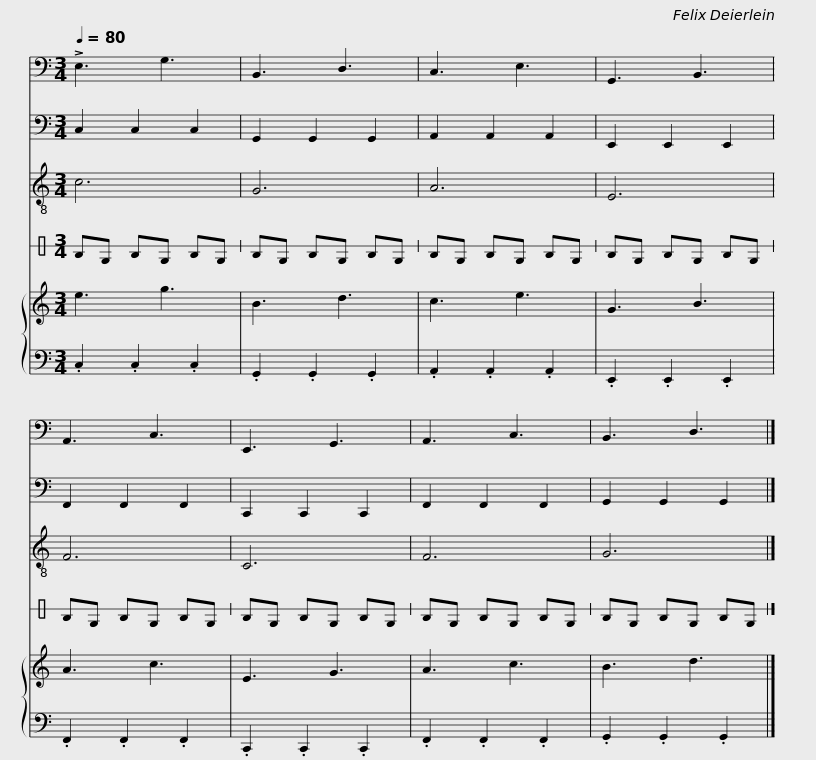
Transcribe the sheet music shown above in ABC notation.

X:1
%%score 1 2 3 4 { 5 | 6 }
L:1/8
Q:1/4=80
M:3/4
I:linebreak $
K:C
V:1 bass
V:2 bass
V:3 treble-8
V:4 perc stafflines=1
K:none
V:5 treble
V:6 bass
V:1
 !>!E,3 G,3 | B,,3 D,3 | C,3 E,3 | G,,3 B,,3 | A,,3 C,3 | %5
 E,,3 G,,3 |$ A,,3 C,3 | B,,3 D,3 |] %8
V:2
 C,2 C,2 C,2 | G,,2 G,,2 G,,2 | A,,2 A,,2 A,,2 | E,,2 E,,2 E,,2 | F,,2 F,,2 F,,2 | %5
 C,,2 C,,2 C,,2 |$ F,,2 F,,2 F,,2 | G,,2 G,,2 G,,2 |] %8
V:3
 c6 | G6 | A6 | E6 | F6 | %5
 C6 |$ F6 | G6 |] %8
V:4
 FD FD FD | FD FD FD | FD FD FD | FD FD FD | FD FD FD | %5
 FD FD FD |$ FD FD FD | FD FD FD |] %8
V:5
 e3 g3 | B3 d3 | c3 e3 | G3 B3 | A3 c3 | %5
 E3 G3 |$ A3 c3 | B3 d3 |] %8
V:6
 .C,2 .C,2 .C,2 | .G,,2 .G,,2 .G,,2 | .A,,2 .A,,2 .A,,2 | .E,,2 .E,,2 .E,,2 | .F,,2 .F,,2 .F,,2 | %5
 .C,,2 .C,,2 .C,,2 |$ .F,,2 .F,,2 .F,,2 | .G,,2 .G,,2 .G,,2 |] %8
